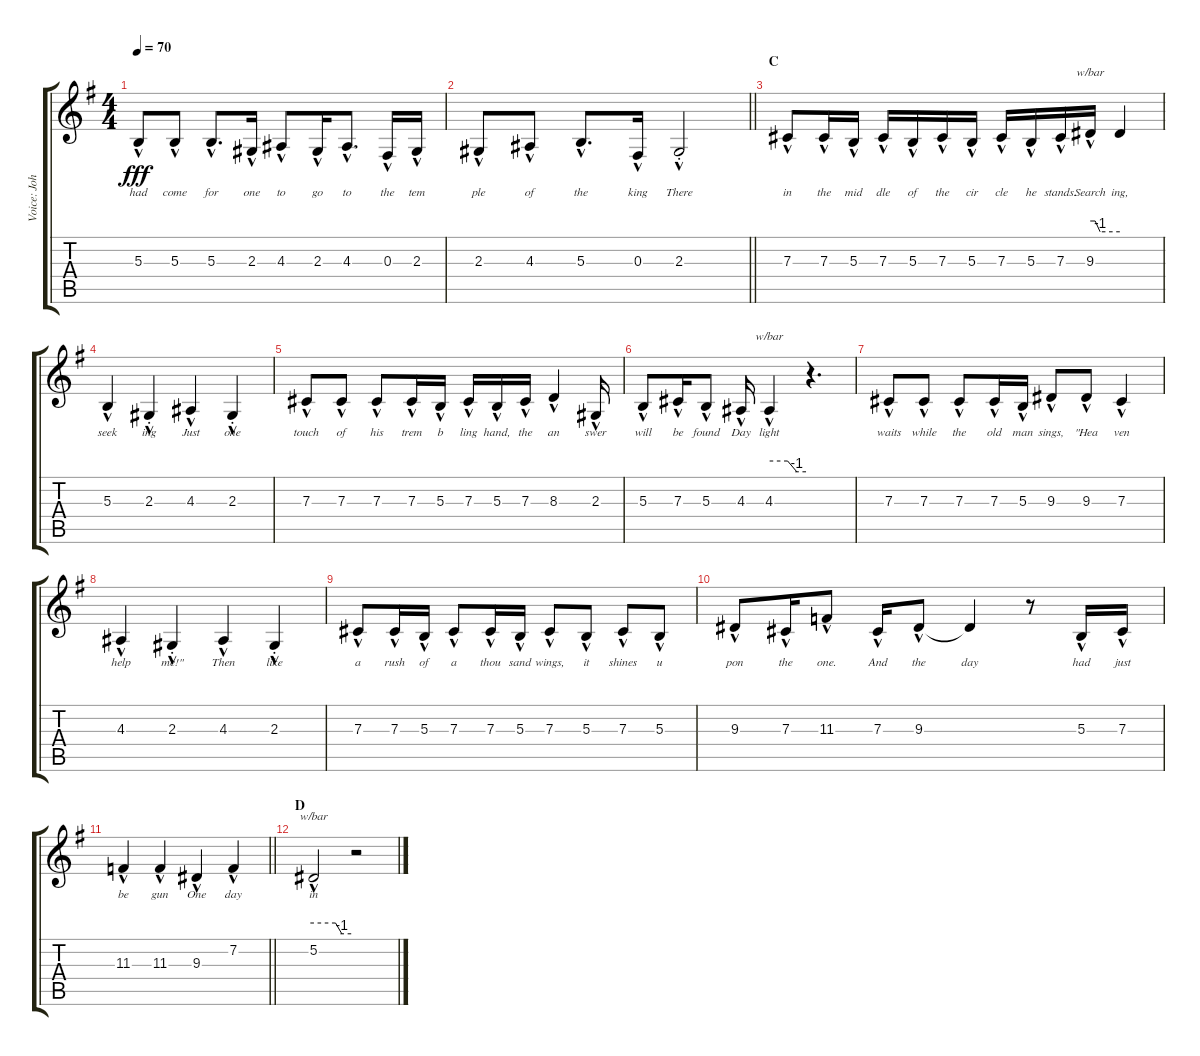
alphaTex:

\track ("Voice: Johnny" "Voice: Joh") {instrument lead2sawtooth}
\staff {score tabs}
\tuning (Eb4 Bb3 Gb3 Db3 Ab2 Eb2) {hide}
\ts (4 4)
\tempo 70
\clef g2
\ks g
5.3{hac}.8{lyrics (0 "had") lyrics (1 "") lyrics (2 "") lyrics (3 "") lyrics (4 "") dy fff} 5.3{hac}.8{lyrics (0 "come") lyrics (1 "") lyrics (2 "") lyrics (3 "") lyrics (4 "")} 5.3{hac}.8{d lyrics (0 "for") lyrics (1 "") lyrics (2 "") lyrics (3 "") lyrics (4 "")} 2.3{hac}.16{lyrics (0 "one") lyrics (1 "") lyrics (2 "") lyrics (3 "") lyrics (4 "")} 4.3{hac}.8{lyrics (0 "to") lyrics (1 "") lyrics (2 "") lyrics (3 "") lyrics (4 "")} 2.3{hac}.16{lyrics (0 "go") lyrics (1 "") lyrics (2 "") lyrics (3 "") lyrics (4 "")} 4.3{hac}.8{d lyrics (0 "to") lyrics (1 "") lyrics (2 "") lyrics (3 "") lyrics (4 "")} 0.3{hac}.16{lyrics (0 "the") lyrics (1 "") lyrics (2 "") lyrics (3 "") lyrics (4 "")} 2.3{hac}.16{lyrics (0 "tem") lyrics (1 "") lyrics (2 "") lyrics (3 "") lyrics (4 "")} |
\barLineRight lightlight
2.3{hac}.8{lyrics (0 "ple") lyrics (1 "") lyrics (2 "") lyrics (3 "") lyrics (4 "")} 4.3{hac}.8{lyrics (0 "of") lyrics (1 "") lyrics (2 "") lyrics (3 "") lyrics (4 "")} 5.3{hac}.8{d lyrics (0 "the") lyrics (1 "") lyrics (2 "") lyrics (3 "") lyrics (4 "")} 0.3{hac}.16{lyrics (0 "king") lyrics (1 "") lyrics (2 "") lyrics (3 "") lyrics (4 "")} 2.3{hac st}.2{lyrics (0 "There") lyrics (1 "") lyrics (2 "") lyrics (3 "") lyrics (4 "")} |
\section ("" "C")
7.3{hac}.8{lyrics (0 "in") lyrics (1 "") lyrics (2 "") lyrics (3 "") lyrics (4 "")} 7.3{hac}.16{lyrics (0 "the") lyrics (1 "") lyrics (2 "") lyrics (3 "") lyrics (4 "")} 5.3{hac}.16{lyrics (0 "mid") lyrics (1 "") lyrics (2 "") lyrics (3 "") lyrics (4 "")} 7.3{hac}.16{lyrics (0 "dle") lyrics (1 "") lyrics (2 "") lyrics (3 "") lyrics (4 "")} 5.3{hac}.16{lyrics (0 "of") lyrics (1 "") lyrics (2 "") lyrics (3 "") lyrics (4 "")} 7.3{hac}.16{lyrics (0 "the") lyrics (1 "") lyrics (2 "") lyrics (3 "") lyrics (4 "")} 5.3{hac}.16{lyrics (0 "cir") lyrics (1 "") lyrics (2 "") lyrics (3 "") lyrics (4 "")} 7.3{hac}.16{lyrics (0 "cle") lyrics (1 "") lyrics (2 "") lyrics (3 "") lyrics (4 "")} 5.3{hac}.16{lyrics (0 "he") lyrics (1 "") lyrics (2 "") lyrics (3 "") lyrics (4 "")} 7.3{hac}.16{lyrics (0 "stands.") lyrics (1 "") lyrics (2 "") lyrics (3 "") lyrics (4 "")} 9.3{hac}.16{tbe (custom default 0 0 10 0 20 -4 60 -4) lyrics (0 "Search") lyrics (1 "") lyrics (2 "") lyrics (3 "") lyrics (4 "")} 9.3{t}.4{lyrics (0 "ing,") lyrics (1 "") lyrics (2 "") lyrics (3 "") lyrics (4 "")} |
5.3{hac}.4{lyrics (0 "seek") lyrics (1 "") lyrics (2 "") lyrics (3 "") lyrics (4 "")} 2.3{hac st}.4{lyrics (0 "ing") lyrics (1 "") lyrics (2 "") lyrics (3 "") lyrics (4 "")} 4.3{hac}.4{lyrics (0 "Just") lyrics (1 "") lyrics (2 "") lyrics (3 "") lyrics (4 "")} 2.3{hac st}.4{lyrics (0 "one") lyrics (1 "") lyrics (2 "") lyrics (3 "") lyrics (4 "")} |
7.3{hac}.8{lyrics (0 "touch") lyrics (1 "") lyrics (2 "") lyrics (3 "") lyrics (4 "")} 7.3{hac}.8{lyrics (0 "of") lyrics (1 "") lyrics (2 "") lyrics (3 "") lyrics (4 "")} 7.3{hac}.8{lyrics (0 "his") lyrics (1 "") lyrics (2 "") lyrics (3 "") lyrics (4 "")} 7.3{hac}.16{lyrics (0 "trem") lyrics (1 "") lyrics (2 "") lyrics (3 "") lyrics (4 "")} 5.3{hac}.16{lyrics (0 "b") lyrics (1 "") lyrics (2 "") lyrics (3 "") lyrics (4 "")} 7.3{hac}.16{lyrics (0 "ling") lyrics (1 "") lyrics (2 "") lyrics (3 "") lyrics (4 "")} 5.3{hac}.16{lyrics (0 "hand,") lyrics (1 "") lyrics (2 "") lyrics (3 "") lyrics (4 "")} 7.3{hac}.16{lyrics (0 "the") lyrics (1 "") lyrics (2 "") lyrics (3 "") lyrics (4 "")} 8.3{hac}.4{lyrics (0 "an") lyrics (1 "") lyrics (2 "") lyrics (3 "") lyrics (4 "")} 2.3{hac}.16{lyrics (0 "swer") lyrics (1 "") lyrics (2 "") lyrics (3 "") lyrics (4 "")} |
5.3{hac}.8{lyrics (0 "will") lyrics (1 "") lyrics (2 "") lyrics (3 "") lyrics (4 "")} 7.3{hac}.16{lyrics (0 "be") lyrics (1 "") lyrics (2 "") lyrics (3 "") lyrics (4 "")} 5.3{hac}.8{lyrics (0 "found") lyrics (1 "") lyrics (2 "") lyrics (3 "") lyrics (4 "")} 4.3{hac}.16{lyrics (0 "Day") lyrics (1 "") lyrics (2 "") lyrics (3 "") lyrics (4 "")} 4.3{hac}.4{tbe (custom default 0 0 30 0 45 -4 60 -4) lyrics (0 "light") lyrics (1 "") lyrics (2 "") lyrics (3 "") lyrics (4 "")} r.4{d} |
7.3{hac}.8{lyrics (0 "waits") lyrics (1 "") lyrics (2 "") lyrics (3 "") lyrics (4 "")} 7.3{hac}.8{lyrics (0 "while") lyrics (1 "") lyrics (2 "") lyrics (3 "") lyrics (4 "")} 7.3{hac}.8{lyrics (0 "the") lyrics (1 "") lyrics (2 "") lyrics (3 "") lyrics (4 "")} 7.3{hac}.16{lyrics (0 "old") lyrics (1 "") lyrics (2 "") lyrics (3 "") lyrics (4 "")} 5.3{hac}.16{lyrics (0 "man") lyrics (1 "") lyrics (2 "") lyrics (3 "") lyrics (4 "")} 9.3{hac}.8{lyrics (0 "sings,") lyrics (1 "") lyrics (2 "") lyrics (3 "") lyrics (4 "")} 9.3{hac}.8{lyrics (0 "\"Hea") lyrics (1 "") lyrics (2 "") lyrics (3 "") lyrics (4 "")} 7.3{hac}.4{lyrics (0 "ven") lyrics (1 "") lyrics (2 "") lyrics (3 "") lyrics (4 "")} |
4.3{hac}.4{lyrics (0 "help") lyrics (1 "") lyrics (2 "") lyrics (3 "") lyrics (4 "")} 2.3{hac st}.4{lyrics (0 "me!\"") lyrics (1 "") lyrics (2 "") lyrics (3 "") lyrics (4 "")} 4.3{hac}.4{lyrics (0 "Then") lyrics (1 "") lyrics (2 "") lyrics (3 "") lyrics (4 "")} 2.3{hac st}.4{lyrics (0 "like") lyrics (1 "") lyrics (2 "") lyrics (3 "") lyrics (4 "")} |
7.3{hac}.8{lyrics (0 "a") lyrics (1 "") lyrics (2 "") lyrics (3 "") lyrics (4 "")} 7.3{hac}.16{lyrics (0 "rush") lyrics (1 "") lyrics (2 "") lyrics (3 "") lyrics (4 "")} 5.3{hac}.16{lyrics (0 "of") lyrics (1 "") lyrics (2 "") lyrics (3 "") lyrics (4 "")} 7.3{hac}.8{lyrics (0 "a") lyrics (1 "") lyrics (2 "") lyrics (3 "") lyrics (4 "")} 7.3{hac}.16{lyrics (0 "thou") lyrics (1 "") lyrics (2 "") lyrics (3 "") lyrics (4 "")} 5.3{hac}.16{lyrics (0 "sand") lyrics (1 "") lyrics (2 "") lyrics (3 "") lyrics (4 "")} 7.3{hac}.8{lyrics (0 "wings,") lyrics (1 "") lyrics (2 "") lyrics (3 "") lyrics (4 "")} 5.3{hac}.8{lyrics (0 "it") lyrics (1 "") lyrics (2 "") lyrics (3 "") lyrics (4 "")} 7.3{hac}.8{lyrics (0 "shines") lyrics (1 "") lyrics (2 "") lyrics (3 "") lyrics (4 "")} 5.3{hac}.8{lyrics (0 "u") lyrics (1 "") lyrics (2 "") lyrics (3 "") lyrics (4 "")} |
9.3{hac}.8{lyrics (0 "pon") lyrics (1 "") lyrics (2 "") lyrics (3 "") lyrics (4 "")} 7.3{hac}.16{lyrics (0 "the") lyrics (1 "") lyrics (2 "") lyrics (3 "") lyrics (4 "")} 11.3{hac}.8{lyrics (0 "one.") lyrics (1 "") lyrics (2 "") lyrics (3 "") lyrics (4 "")} 7.3{hac}.16{lyrics (0 "And") lyrics (1 "") lyrics (2 "") lyrics (3 "") lyrics (4 "")} 9.3{hac}.8{lyrics (0 "the") lyrics (1 "") lyrics (2 "") lyrics (3 "") lyrics (4 "")} 9.3{t}.4{lyrics (0 "day") lyrics (1 "") lyrics (2 "") lyrics (3 "") lyrics (4 "")} r.8 5.3{hac}.16{lyrics (0 "had") lyrics (1 "") lyrics (2 "") lyrics (3 "") lyrics (4 "")} 7.3{hac}.16{lyrics (0 "just") lyrics (1 "") lyrics (2 "") lyrics (3 "") lyrics (4 "")} |
\barLineRight lightlight
11.3{hac}.4{lyrics (0 "be") lyrics (1 "") lyrics (2 "") lyrics (3 "") lyrics (4 "")} 11.3{hac}.4{lyrics (0 "gun") lyrics (1 "") lyrics (2 "") lyrics (3 "") lyrics (4 "")} 9.3{hac}.4{lyrics (0 "One") lyrics (1 "") lyrics (2 "") lyrics (3 "") lyrics (4 "")} 7.2{hac}.4{lyrics (0 "day") lyrics (1 "") lyrics (2 "") lyrics (3 "") lyrics (4 "")} |
\section ("" "D")
5.2{hac}.2{tbe (custom default 0 0 35 0 45 -4 60 -4) lyrics (0 "in") lyrics (1 "") lyrics (2 "") lyrics (3 "") lyrics (4 "")} r.2
